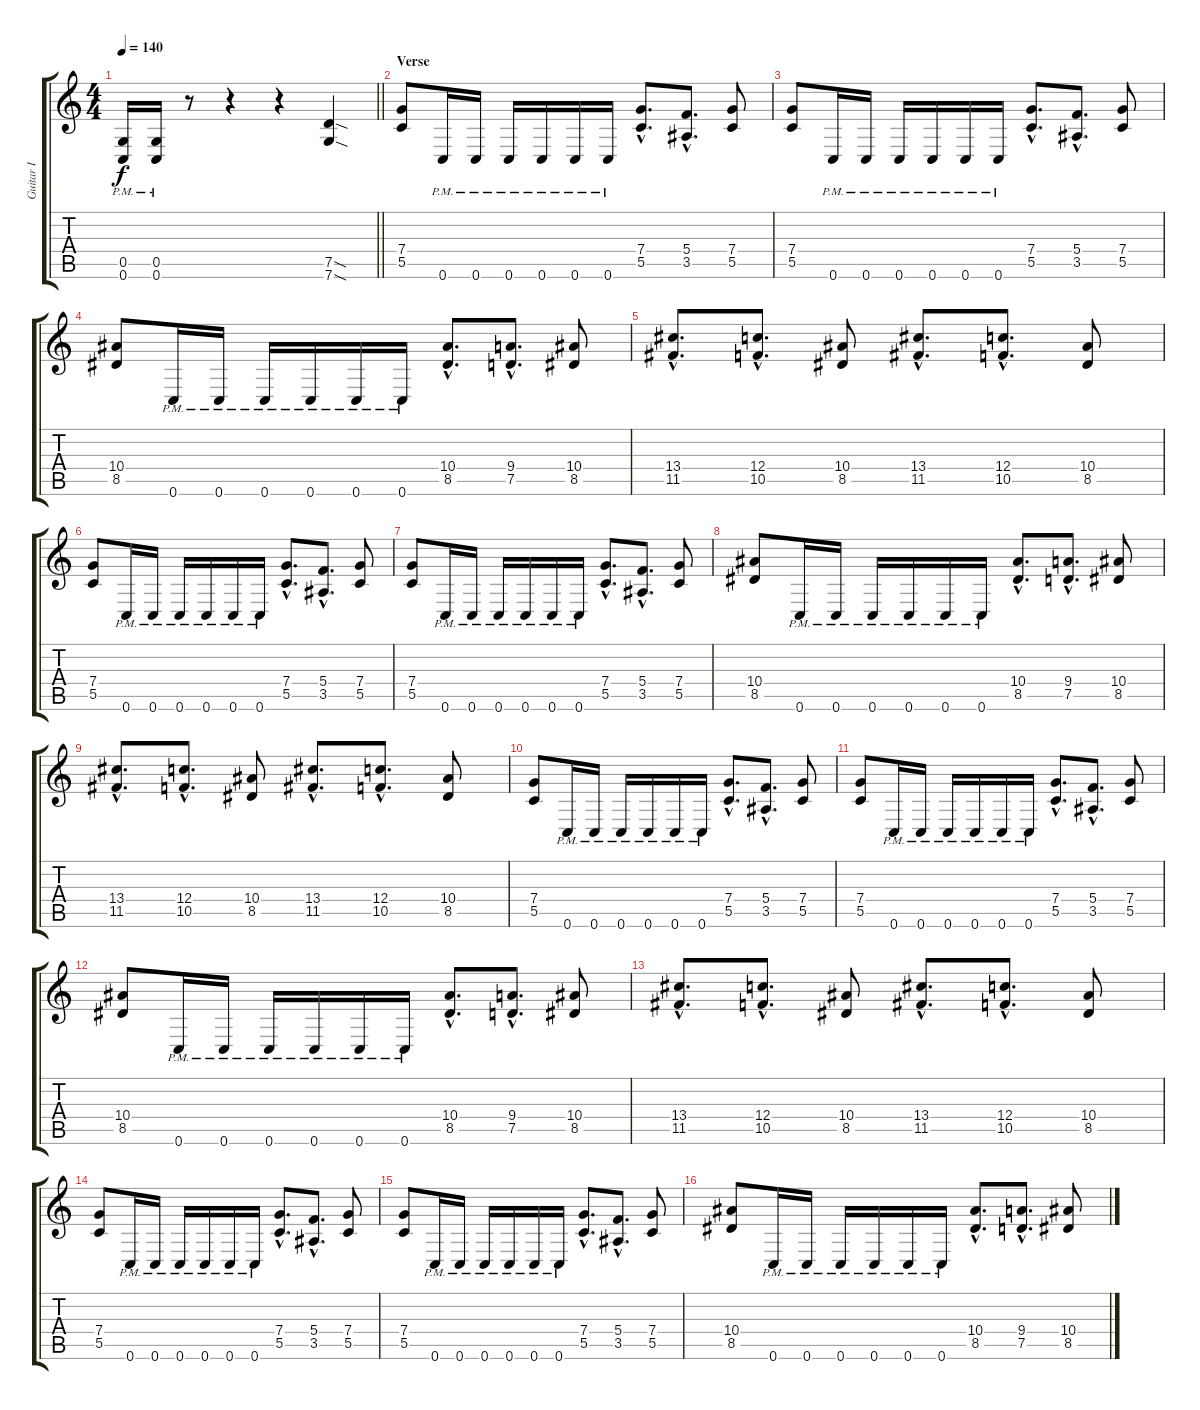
\track ("Guitar I" "Guitar I") {instrument distortionguitar}
\staff {score tabs}
\tuning (D4 A3 F3 C3 G2 C2) {hide}
\ts (4 4)
\tempo 140
\clef g2
\barLineRight lightlight
\ks c
(0.5{pm} 0.6{pm}).16{dy f} (0.5{pm} 0.6{pm}).16 r.8 r.4 r.4 (7.5{sod} 7.6{sod}).4 |
\section ("" "Verse")
(7.4 5.5).8 0.6{pm}.16 0.6{pm}.16 0.6{pm}.16 0.6{pm}.16 0.6{pm}.16 0.6{pm}.16 (7.4{hac} 5.5{hac}).8{d} (5.4{hac} 3.5{hac}).8{d} (7.4 5.5).8 |
(7.4 5.5).8 0.6{pm}.16 0.6{pm}.16 0.6{pm}.16 0.6{pm}.16 0.6{pm}.16 0.6{pm}.16 (7.4{hac} 5.5{hac}).8{d} (5.4{hac} 3.5{hac}).8{d} (7.4 5.5).8 |
(10.4 8.5).8 0.6{pm}.16 0.6{pm}.16 0.6{pm}.16 0.6{pm}.16 0.6{pm}.16 0.6{pm}.16 (10.4{hac} 8.5{hac}).8{d} (9.4{hac} 7.5{hac}).8{d} (10.4 8.5).8 |
(13.4{hac} 11.5{hac}).8{d} (12.4{hac} 10.5{hac}).8{d} (10.4 8.5).8 (13.4{hac} 11.5{hac}).8{d} (12.4{hac} 10.5{hac}).8{d} (10.4 8.5).8 |
(7.4 5.5).8 0.6{pm}.16 0.6{pm}.16 0.6{pm}.16 0.6{pm}.16 0.6{pm}.16 0.6{pm}.16 (7.4{hac} 5.5{hac}).8{d} (5.4{hac} 3.5{hac}).8{d} (7.4 5.5).8 |
(7.4 5.5).8 0.6{pm}.16 0.6{pm}.16 0.6{pm}.16 0.6{pm}.16 0.6{pm}.16 0.6{pm}.16 (7.4{hac} 5.5{hac}).8{d} (5.4{hac} 3.5{hac}).8{d} (7.4 5.5).8 |
(10.4 8.5).8 0.6{pm}.16 0.6{pm}.16 0.6{pm}.16 0.6{pm}.16 0.6{pm}.16 0.6{pm}.16 (10.4{hac} 8.5{hac}).8{d} (9.4{hac} 7.5{hac}).8{d} (10.4 8.5).8 |
(13.4{hac} 11.5{hac}).8{d} (12.4{hac} 10.5{hac}).8{d} (10.4 8.5).8 (13.4{hac} 11.5{hac}).8{d} (12.4{hac} 10.5{hac}).8{d} (10.4 8.5).8 |
(7.4 5.5).8 0.6{pm}.16 0.6{pm}.16 0.6{pm}.16 0.6{pm}.16 0.6{pm}.16 0.6{pm}.16 (7.4{hac} 5.5{hac}).8{d} (5.4{hac} 3.5{hac}).8{d} (7.4 5.5).8 |
(7.4 5.5).8 0.6{pm}.16 0.6{pm}.16 0.6{pm}.16 0.6{pm}.16 0.6{pm}.16 0.6{pm}.16 (7.4{hac} 5.5{hac}).8{d} (5.4{hac} 3.5{hac}).8{d} (7.4 5.5).8 |
(10.4 8.5).8 0.6{pm}.16 0.6{pm}.16 0.6{pm}.16 0.6{pm}.16 0.6{pm}.16 0.6{pm}.16 (10.4{hac} 8.5{hac}).8{d} (9.4{hac} 7.5{hac}).8{d} (10.4 8.5).8 |
(13.4{hac} 11.5{hac}).8{d} (12.4{hac} 10.5{hac}).8{d} (10.4 8.5).8 (13.4{hac} 11.5{hac}).8{d} (12.4{hac} 10.5{hac}).8{d} (10.4 8.5).8 |
(7.4 5.5).8 0.6{pm}.16 0.6{pm}.16 0.6{pm}.16 0.6{pm}.16 0.6{pm}.16 0.6{pm}.16 (7.4{hac} 5.5{hac}).8{d} (5.4{hac} 3.5{hac}).8{d} (7.4 5.5).8 |
(7.4 5.5).8 0.6{pm}.16 0.6{pm}.16 0.6{pm}.16 0.6{pm}.16 0.6{pm}.16 0.6{pm}.16 (7.4{hac} 5.5{hac}).8{d} (5.4{hac} 3.5{hac}).8{d} (7.4 5.5).8 |
(10.4 8.5).8 0.6{pm}.16 0.6{pm}.16 0.6{pm}.16 0.6{pm}.16 0.6{pm}.16 0.6{pm}.16 (10.4{hac} 8.5{hac}).8{d} (9.4{hac} 7.5{hac}).8{d} (10.4 8.5).8
